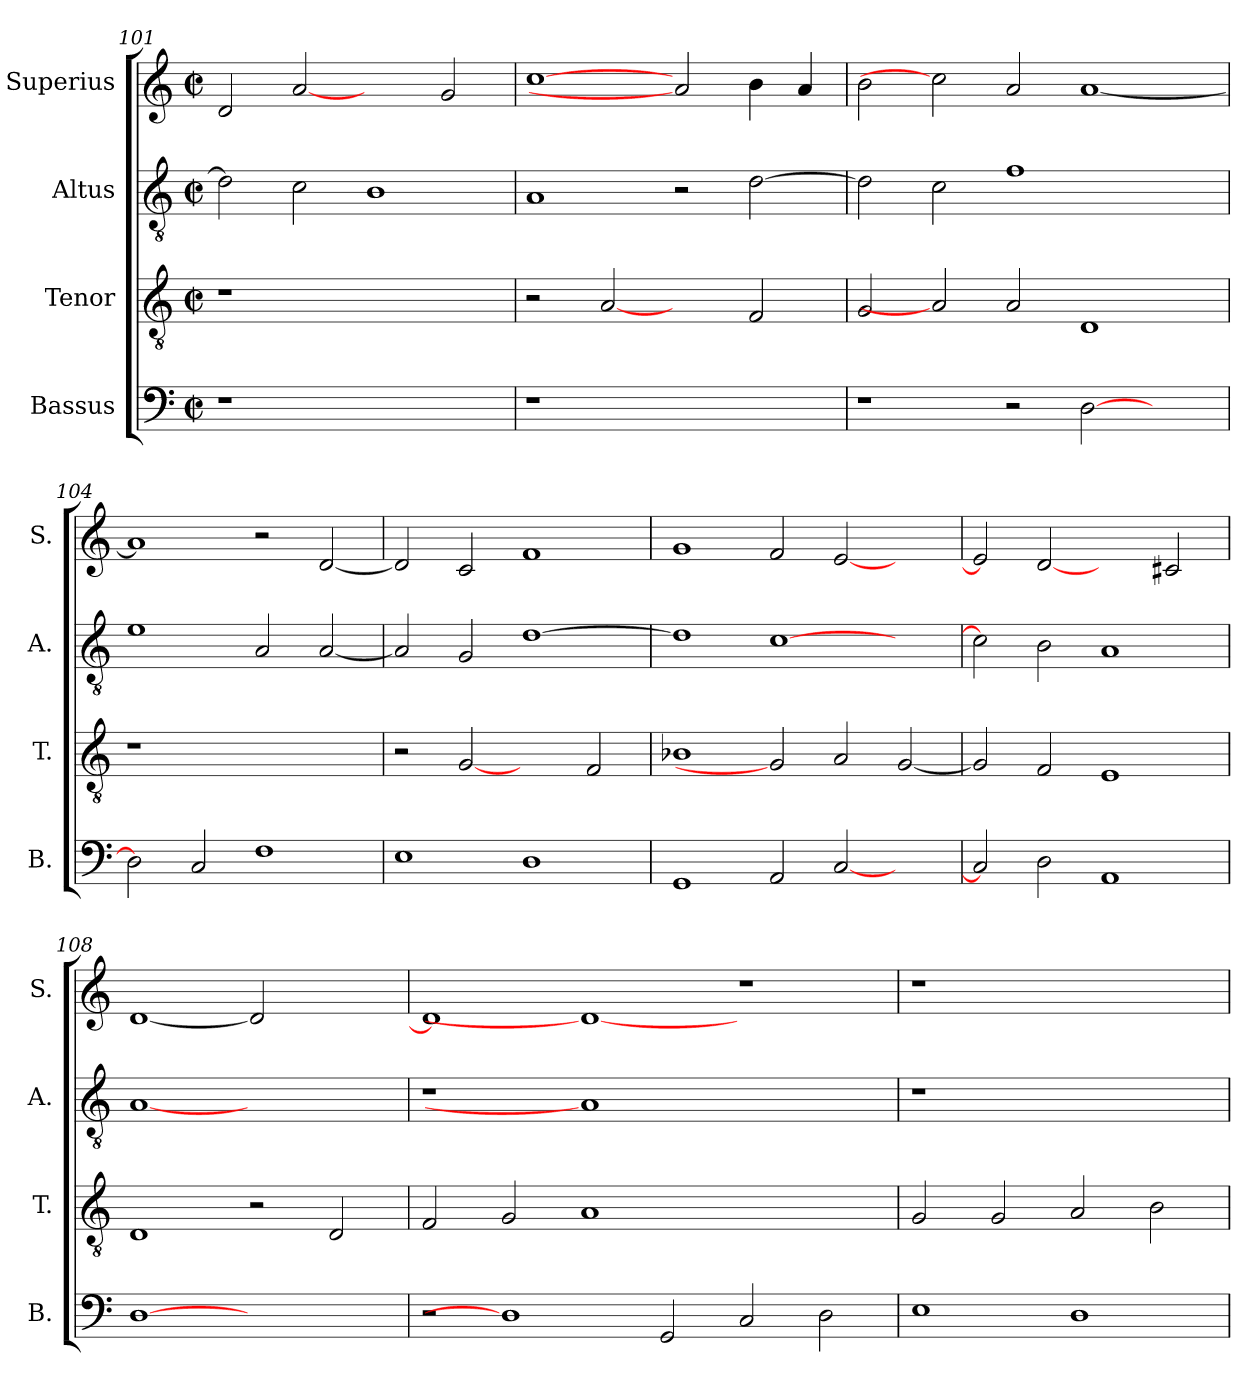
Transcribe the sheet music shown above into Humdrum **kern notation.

**kern	**kern	**kern	**kern
*part4	*part3	*part2	*part1
*staff4	*staff3	*staff2	*staff1
*I"Bassus	*I"Tenor	*I"Altus	*I"Superius
*I'B.	*I'T.	*I'A.	*I'S.
*clefF4	*clefGv2	*clefGv2	*clefG2
*	*ITrd7c12	*ITrd7c12	*
*k[]	*k[]	*k[]	*k[]
*C:	*C:	*C:	*C:
*M2/2	*M2/2	*M2/2	*M2/2
*met(c|)	*met(c|)	*met(c|)	*met(c|)
=101	=101	=101	=101
!LO:N:vis=1	!LO:N:vis=1	!	!
1r	1r	2Di\]	2di/
.	.	2Ci\	[2ai
1ryy	1ryy	1BBi	2ryy
.	.	.	2gi/
=102	=102	=102	=102
!LO:N:vis=1	!	!	!
1r	2r	1AAi	[1cci
.	[2AAi	.	.
1ryy	2ryy	2r	2ai]
.	2FFi/	[>2Di\	4bi\
.	.	.	4ai/
=103	=103	=103	=103
1r	2GGi/	2Di\]	2bi\
.	2AAi]	2Ci\	2cci]
2r	2AAi/	1Fi	2ai/
[>2Di\	1DDi	.	[<1ai
2ryy	.	2ryy	.
=104	=104	=104	=104
!	!LO:N:vis=1	!	!
2Di\]	1r	1Ei	1ai]
2Ci/	.	.	.
1Fi	1ryy	2AAi/	2r
.	.	[<2AAi/	[<2di/
!!LO:PB:g=z
=105	=105	=105	=105
1Ei	2r	2AAi/]	2di/]
.	[2GGi	2GGi/	2ci/
1Di	2ryy	[>1Di	1fi
.	2FFi/	.	.
=106	=106	=106	=106
1GGi	1BB-Xi	1Di]	1gi
2AAi/	2GGi]	[>1Ci	2fi/
[<2Ci/	2AAi/	.	[<2ei/
2ryy	[<2GGi/	2ryy	2ryy
=107	=107	=107	=107
2Ci/]	2GGi/]	2Ci\]	2ei/]
2Di\	2FFi/	2BBi\	[2di
1AAi	1EEi	1AAi	2ryy
.	.	.	2c#Xi/
=108	=108	=108	=108
[1Di	1DDi	[1AAi	[<1di
1ryy	2r	1ryy	2di]
.	2DDi/	.	2ryy
=109	=109	=109	=109
!	!	!LO:N:vis=1	!
2r	2FFi/	1r	1di]
1Di]	2GGi/	.	.
.	1AAi	1AAi]	1di_
2GGi/	.	.	.
2Ci/	1ryy	1ryy	1r
2Di\	.	.	.
!!LO:LB:g=z
=110	=110	=110	=110
!	!	!LO:N:vis=1	!LO:N:vis=1
1Ei	2GGi/	1r	1r
.	2GGi/	.	.
1Di	2AAi/	1ryy	1ryy
.	2BBi\	.	.
=	=	=	=
*-	*-	*-	*-
